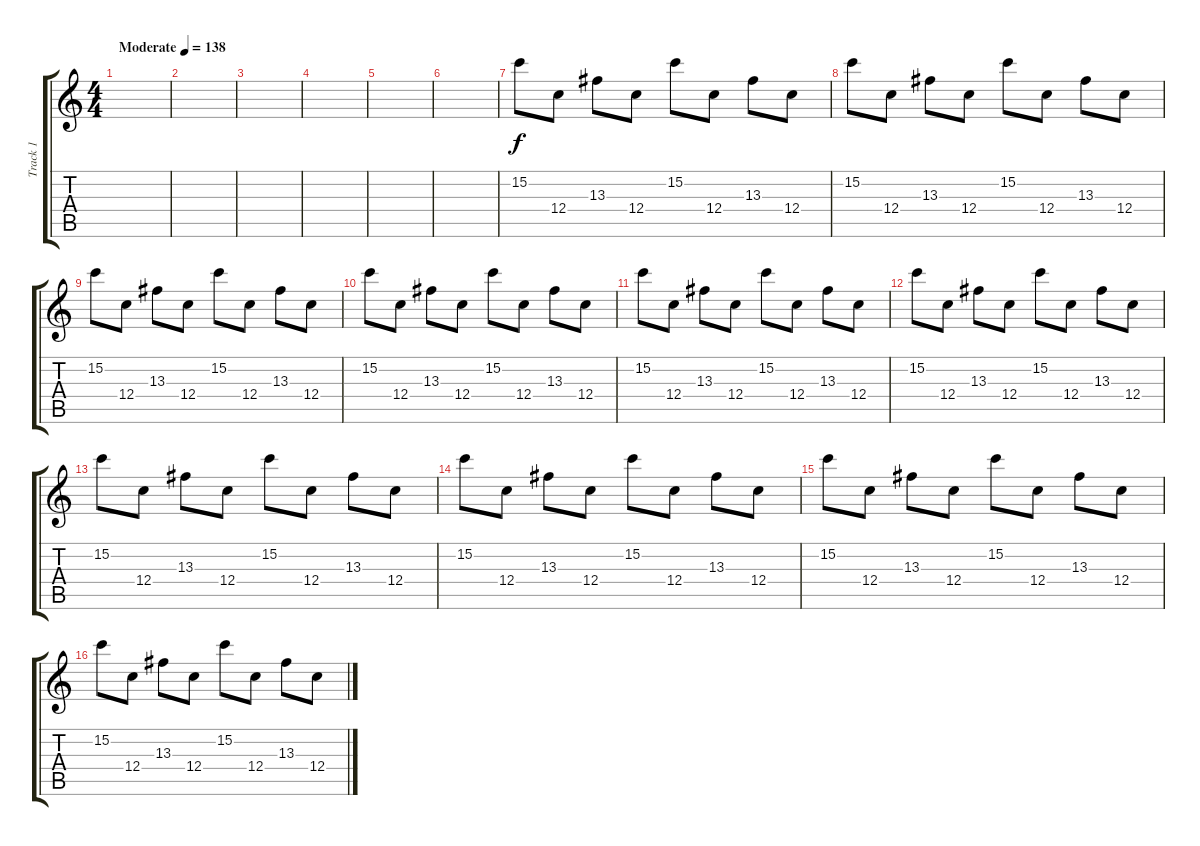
\track ("Track 1" "Track 1") {instrument distortionguitar}
\staff {score tabs}
\tuning (D4 A3 F3 C3 G2 C2) {hide}
\ts (4 4)
\tempo (138 "Moderate")
\clef g2
\ks c
|
|
|
|
|
|
15.2.8 12.4.8 13.3.8 12.4.8 15.2.8 12.4.8 13.3.8 12.4.8 |
15.2.8 12.4.8 13.3.8 12.4.8 15.2.8 12.4.8 13.3.8 12.4.8 |
15.2.8 12.4.8 13.3.8 12.4.8 15.2.8 12.4.8 13.3.8 12.4.8 |
15.2.8 12.4.8 13.3.8 12.4.8 15.2.8 12.4.8 13.3.8 12.4.8 |
15.2.8 12.4.8 13.3.8 12.4.8 15.2.8 12.4.8 13.3.8 12.4.8 |
15.2.8 12.4.8 13.3.8 12.4.8 15.2.8 12.4.8 13.3.8 12.4.8 |
15.2.8 12.4.8 13.3.8 12.4.8 15.2.8 12.4.8 13.3.8 12.4.8 |
15.2.8 12.4.8 13.3.8 12.4.8 15.2.8 12.4.8 13.3.8 12.4.8 |
15.2.8 12.4.8 13.3.8 12.4.8 15.2.8 12.4.8 13.3.8 12.4.8 |
15.2.8 12.4.8 13.3.8 12.4.8 15.2.8 12.4.8 13.3.8 12.4.8
